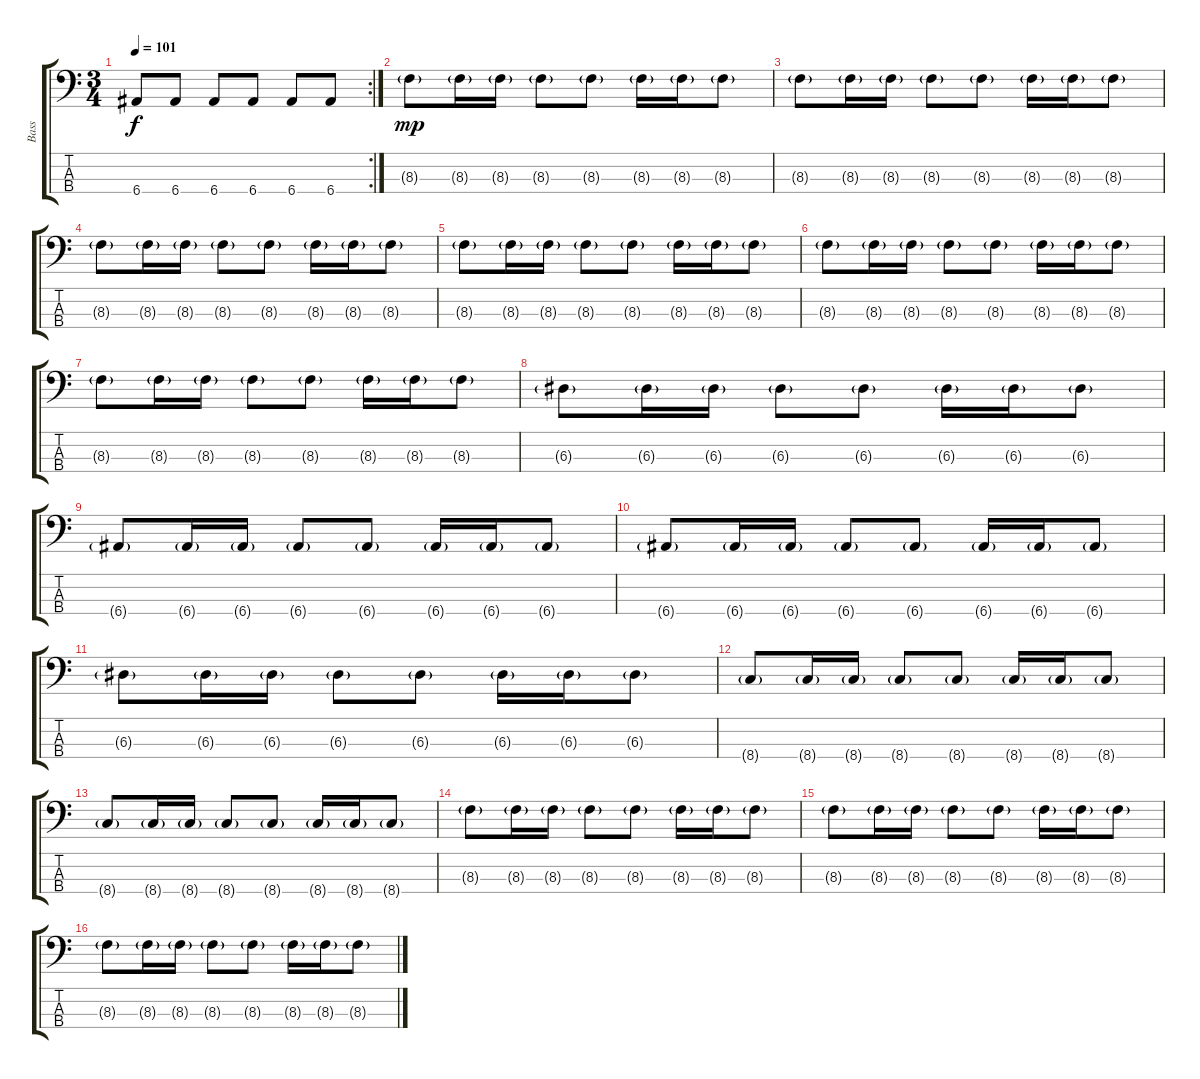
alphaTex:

\track ("Bass" "Bass") {instrument electricbassfinger}
\staff {score tabs}
\tuning (G2 D2 A1 E1) {hide}
\rc 2
\ts (3 4)
\tempo 101
\clef f4
\ks c
6.4.8{dy f} 6.4.8 6.4.8 6.4.8 6.4.8 6.4.8 |
8.3{g}.8{dy mp} 8.3{g}.16 8.3{g}.16 8.3{g}.8 8.3{g}.8 8.3{g}.16 8.3{g}.16 8.3{g}.8 |
8.3{g}.8 8.3{g}.16 8.3{g}.16 8.3{g}.8 8.3{g}.8 8.3{g}.16 8.3{g}.16 8.3{g}.8 |
8.3{g}.8 8.3{g}.16 8.3{g}.16 8.3{g}.8 8.3{g}.8 8.3{g}.16 8.3{g}.16 8.3{g}.8 |
8.3{g}.8 8.3{g}.16 8.3{g}.16 8.3{g}.8 8.3{g}.8 8.3{g}.16 8.3{g}.16 8.3{g}.8 |
8.3{g}.8 8.3{g}.16 8.3{g}.16 8.3{g}.8 8.3{g}.8 8.3{g}.16 8.3{g}.16 8.3{g}.8 |
8.3{g}.8 8.3{g}.16 8.3{g}.16 8.3{g}.8 8.3{g}.8 8.3{g}.16 8.3{g}.16 8.3{g}.8 |
6.3{g}.8 6.3{g}.16 6.3{g}.16 6.3{g}.8 6.3{g}.8 6.3{g}.16 6.3{g}.16 6.3{g}.8 |
6.4{g}.8 6.4{g}.16 6.4{g}.16 6.4{g}.8 6.4{g}.8 6.4{g}.16 6.4{g}.16 6.4{g}.8 |
6.4{g}.8 6.4{g}.16 6.4{g}.16 6.4{g}.8 6.4{g}.8 6.4{g}.16 6.4{g}.16 6.4{g}.8 |
6.3{g}.8 6.3{g}.16 6.3{g}.16 6.3{g}.8 6.3{g}.8 6.3{g}.16 6.3{g}.16 6.3{g}.8 |
8.4{g}.8 8.4{g}.16 8.4{g}.16 8.4{g}.8 8.4{g}.8 8.4{g}.16 8.4{g}.16 8.4{g}.8 |
8.4{g}.8 8.4{g}.16 8.4{g}.16 8.4{g}.8 8.4{g}.8 8.4{g}.16 8.4{g}.16 8.4{g}.8 |
8.3{g}.8 8.3{g}.16 8.3{g}.16 8.3{g}.8 8.3{g}.8 8.3{g}.16 8.3{g}.16 8.3{g}.8 |
8.3{g}.8 8.3{g}.16 8.3{g}.16 8.3{g}.8 8.3{g}.8 8.3{g}.16 8.3{g}.16 8.3{g}.8 |
8.3{g}.8 8.3{g}.16 8.3{g}.16 8.3{g}.8 8.3{g}.8 8.3{g}.16 8.3{g}.16 8.3{g}.8
